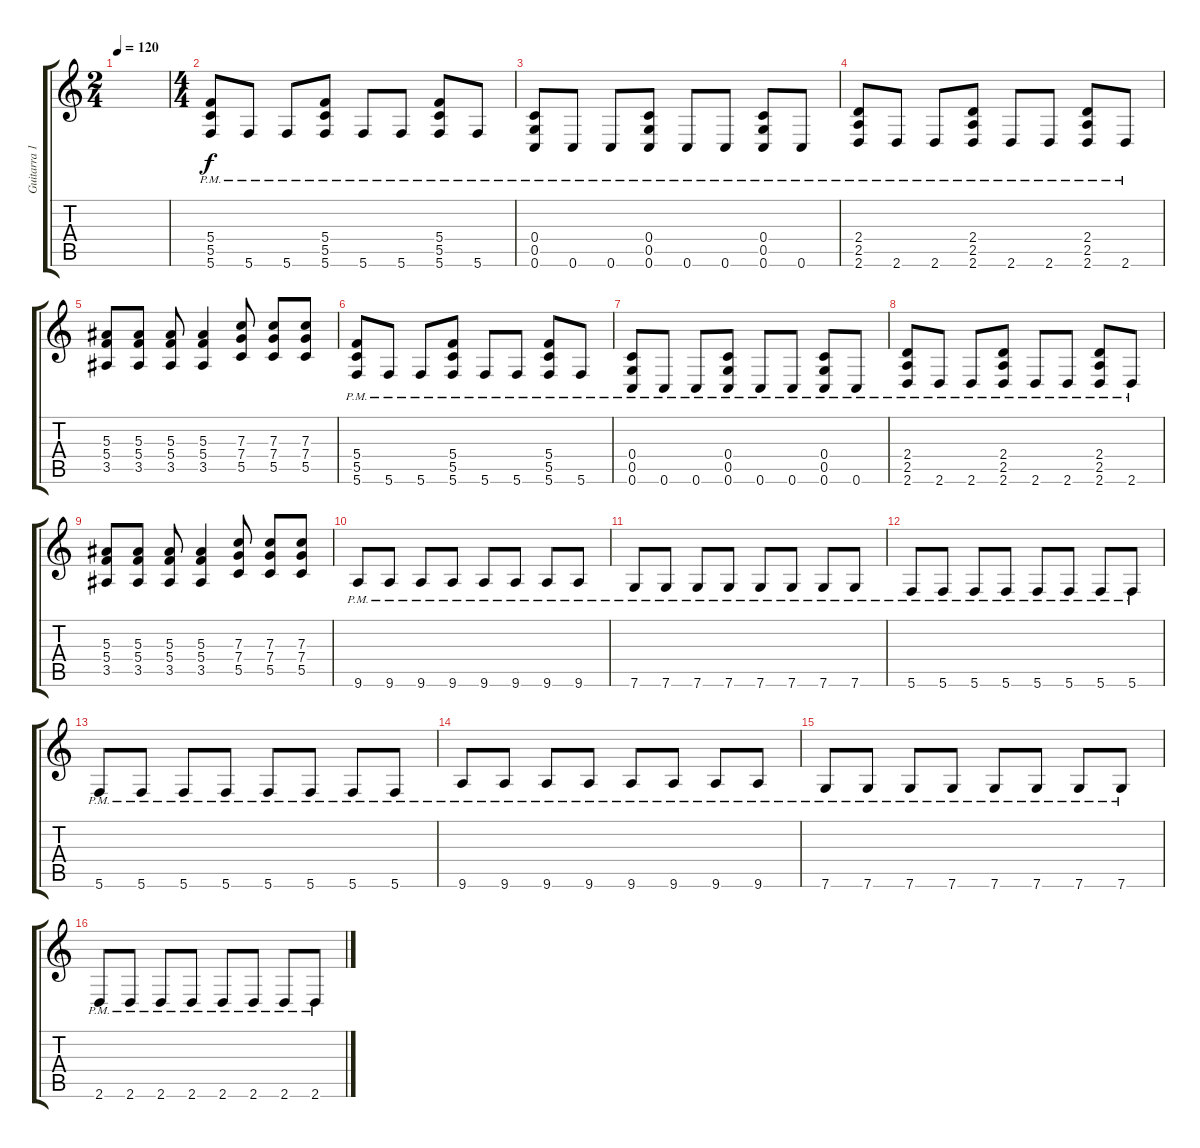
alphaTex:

\track ("Guitarra 1" "Guitarra 1") {instrument distortionguitar}
\staff {score tabs}
\tuning (D4 A3 F3 C3 G2 C2) {hide}
\ts (2 4)
\tempo 120
\clef g2
\ks c
|
\ts (4 4)
(5.4 5.5 5.6{pm}).8 5.6{pm}.8 5.6{pm}.8 (5.4 5.5 5.6{pm}).8 5.6{pm}.8 5.6{pm}.8 (5.4 5.5 5.6{pm}).8 5.6{pm}.8 |
(0.4 0.5 0.6{pm}).8 0.6{pm}.8 0.6{pm}.8 (0.4 0.5 0.6{pm}).8 0.6{pm}.8 0.6{pm}.8 (0.4 0.5 0.6{pm}).8 0.6{pm}.8 |
(2.4 2.5 2.6{pm}).8 2.6{pm}.8 2.6{pm}.8 (2.4 2.5 2.6{pm}).8 2.6{pm}.8 2.6{pm}.8 (2.4 2.5 2.6{pm}).8 2.6{pm}.8 |
(5.3 5.4 3.5).8 (5.3 5.4 3.5).8 (5.3 5.4 3.5).8 (5.3 5.4 3.5).4 (7.3 7.4 5.5).8 (7.3 7.4 5.5).8 (7.3 7.4 5.5).8 |
(5.4 5.5 5.6{pm}).8 5.6{pm}.8 5.6{pm}.8 (5.4 5.5 5.6{pm}).8 5.6{pm}.8 5.6{pm}.8 (5.4 5.5 5.6{pm}).8 5.6{pm}.8 |
(0.4 0.5 0.6{pm}).8 0.6{pm}.8 0.6{pm}.8 (0.4 0.5 0.6{pm}).8 0.6{pm}.8 0.6{pm}.8 (0.4 0.5 0.6{pm}).8 0.6{pm}.8 |
(2.4 2.5 2.6{pm}).8 2.6{pm}.8 2.6{pm}.8 (2.4 2.5 2.6{pm}).8 2.6{pm}.8 2.6{pm}.8 (2.4 2.5 2.6{pm}).8 2.6{pm}.8 |
(5.3 5.4 3.5).8 (5.3 5.4 3.5).8 (5.3 5.4 3.5).8 (5.3 5.4 3.5).4 (7.3 7.4 5.5).8 (7.3 7.4 5.5).8 (7.3 7.4 5.5).8 |
9.6{pm}.8 9.6{pm}.8 9.6{pm}.8 9.6{pm}.8 9.6{pm}.8 9.6{pm}.8 9.6{pm}.8 9.6{pm}.8 |
7.6{pm}.8 7.6{pm}.8 7.6{pm}.8 7.6{pm}.8 7.6{pm}.8 7.6{pm}.8 7.6{pm}.8 7.6{pm}.8 |
5.6{pm}.8 5.6{pm}.8 5.6{pm}.8 5.6{pm}.8 5.6{pm}.8 5.6{pm}.8 5.6{pm}.8 5.6{pm}.8 |
5.6{pm}.8 5.6{pm}.8 5.6{pm}.8 5.6{pm}.8 5.6{pm}.8 5.6{pm}.8 5.6{pm}.8 5.6{pm}.8 |
9.6{pm}.8 9.6{pm}.8 9.6{pm}.8 9.6{pm}.8 9.6{pm}.8 9.6{pm}.8 9.6{pm}.8 9.6{pm}.8 |
7.6{pm}.8 7.6{pm}.8 7.6{pm}.8 7.6{pm}.8 7.6{pm}.8 7.6{pm}.8 7.6{pm}.8 7.6{pm}.8 |
2.6{pm}.8 2.6{pm}.8 2.6{pm}.8 2.6{pm}.8 2.6{pm}.8 2.6{pm}.8 2.6{pm}.8 2.6{pm}.8
